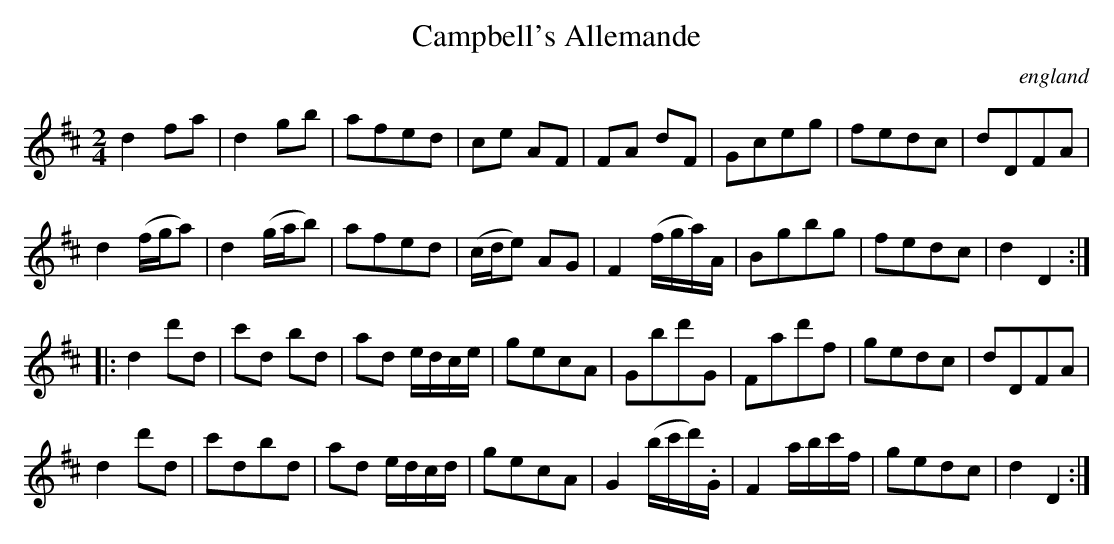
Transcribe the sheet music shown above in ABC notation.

X:1
T:Campbell's Allemande
O:england
M:2/4
L:1/8
K:D
d2fa| d2gb| afed| ce AF|\
FA dF| Gceg| fedc| dDFA|
d2 (f/g/a)| d2 (g/a/b)| afed| (c/d/e) AG|\
F2 (f/g/a/)A/| Bgbg| fedc| d2D2::
d2d'd| c'd bd| ad e/d/c/e/| gecA| \
Gbd'G| Fad'f| gedc| dDFA|
d2d'd| c'dbd| ad e/d/c/d/| gecA|\
G2 (b/c'/d'/).G/| F2 a/b/c'/f/| gedc| d2D2:|
